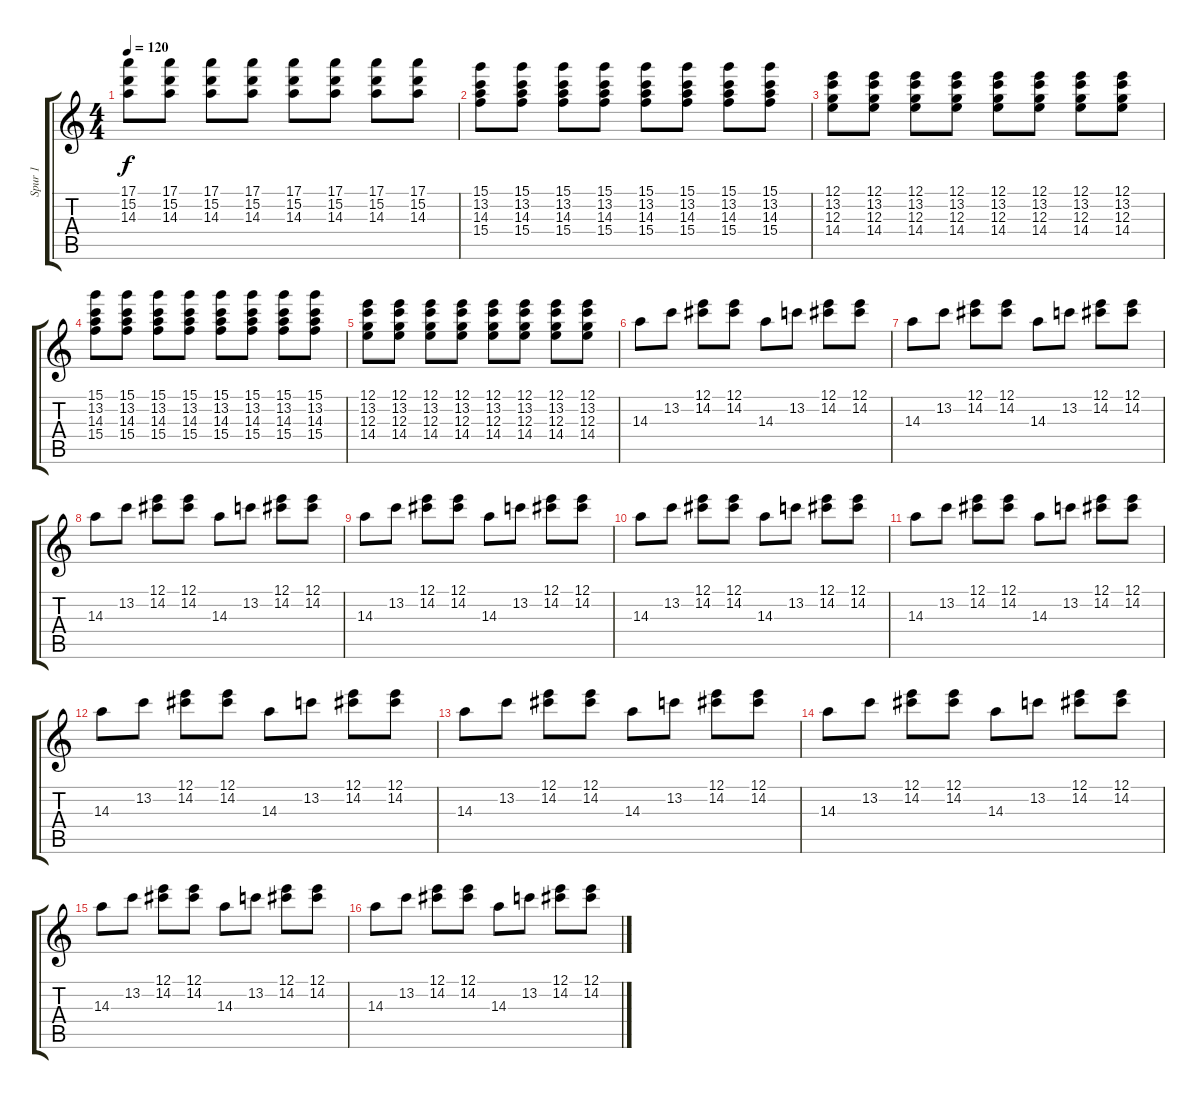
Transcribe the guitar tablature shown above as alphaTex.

\track ("Spur 1" "Spur 1") {instrument acousticguitarsteel}
\staff {score tabs}
\tuning (E4 B3 G3 D3 A2 E2) {hide}
\ts (4 4)
\tempo 120
\clef g2
\ks c
(17.1 15.2 14.3).8{dy f} (17.1 15.2 14.3).8 (17.1 15.2 14.3).8 (17.1 15.2 14.3).8 (17.1 15.2 14.3).8 (17.1 15.2 14.3).8 (17.1 15.2 14.3).8 (17.1 15.2 14.3).8 |
(15.1 13.2 14.3 15.4).8 (15.1 13.2 14.3 15.4).8 (15.1 13.2 14.3 15.4).8 (15.1 13.2 14.3 15.4).8 (15.1 13.2 14.3 15.4).8 (15.1 13.2 14.3 15.4).8 (15.1 13.2 14.3 15.4).8 (15.1 13.2 14.3 15.4).8 |
(12.1 13.2 12.3 14.4).8 (12.1 13.2 12.3 14.4).8 (12.1 13.2 12.3 14.4).8 (12.1 13.2 12.3 14.4).8 (12.1 13.2 12.3 14.4).8 (12.1 13.2 12.3 14.4).8 (12.1 13.2 12.3 14.4).8 (12.1 13.2 12.3 14.4).8 |
(15.1 13.2 14.3 15.4).8 (15.1 13.2 14.3 15.4).8 (15.1 13.2 14.3 15.4).8 (15.1 13.2 14.3 15.4).8 (15.1 13.2 14.3 15.4).8 (15.1 13.2 14.3 15.4).8 (15.1 13.2 14.3 15.4).8 (15.1 13.2 14.3 15.4).8 |
(12.1 13.2 12.3 14.4).8 (12.1 13.2 12.3 14.4).8 (12.1 13.2 12.3 14.4).8 (12.1 13.2 12.3 14.4).8 (12.1 13.2 12.3 14.4).8 (12.1 13.2 12.3 14.4).8 (12.1 13.2 12.3 14.4).8 (12.1 13.2 12.3 14.4).8 |
14.3.8 13.2.8 (12.1 14.2).8 (12.1 14.2).8 14.3.8 13.2.8 (12.1 14.2).8 (12.1 14.2).8 |
14.3.8 13.2.8 (12.1 14.2).8 (12.1 14.2).8 14.3.8 13.2.8 (12.1 14.2).8 (12.1 14.2).8 |
14.3.8 13.2.8 (12.1 14.2).8 (12.1 14.2).8 14.3.8 13.2.8 (12.1 14.2).8 (12.1 14.2).8 |
14.3.8 13.2.8 (12.1 14.2).8 (12.1 14.2).8 14.3.8 13.2.8 (12.1 14.2).8 (12.1 14.2).8 |
14.3.8 13.2.8 (12.1 14.2).8 (12.1 14.2).8 14.3.8 13.2.8 (12.1 14.2).8 (12.1 14.2).8 |
14.3.8 13.2.8 (12.1 14.2).8 (12.1 14.2).8 14.3.8 13.2.8 (12.1 14.2).8 (12.1 14.2).8 |
14.3.8 13.2.8 (12.1 14.2).8 (12.1 14.2).8 14.3.8 13.2.8 (12.1 14.2).8 (12.1 14.2).8 |
14.3.8 13.2.8 (12.1 14.2).8 (12.1 14.2).8 14.3.8 13.2.8 (12.1 14.2).8 (12.1 14.2).8 |
14.3.8 13.2.8 (12.1 14.2).8 (12.1 14.2).8 14.3.8 13.2.8 (12.1 14.2).8 (12.1 14.2).8 |
14.3.8 13.2.8 (12.1 14.2).8 (12.1 14.2).8 14.3.8 13.2.8 (12.1 14.2).8 (12.1 14.2).8 |
14.3.8 13.2.8 (12.1 14.2).8 (12.1 14.2).8 14.3.8 13.2.8 (12.1 14.2).8 (12.1 14.2).8
